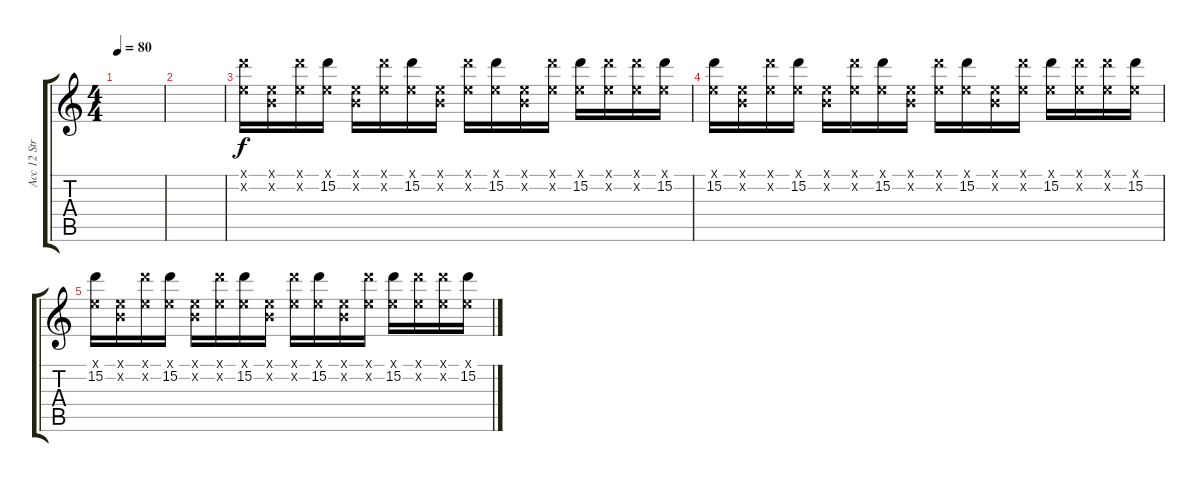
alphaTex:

\track ("Acc 12 String" "Acc 12 Str") {instrument acousticguitarsteel}
\staff {score tabs}
\tuning (E4 B3 G3 D3 A2 E2) {hide}
\ts (4 4)
\tempo 80
\clef g2
\ks c
|
|
(0.1{x} 15.2{x}).16{instrument distortionguitar} (0.1{x} 0.2{x}).16 (0.1{x} 15.2{x}).16 (0.1{x} 15.2).16 (0.1{x} 0.2{x}).16 (0.1{x} 15.2{x}).16 (0.1{x} 15.2).16 (0.1{x} 0.2{x}).16 (0.1{x} 15.2{x}).16 (0.1{x} 15.2).16 (0.1{x} 0.2{x}).16 (0.1{x} 15.2{x}).16 (0.1{x} 15.2).16 (0.1{x} 15.2{x}).16 (0.1{x} 15.2{x}).16 (0.1{x} 15.2).16 |
(0.1{x} 15.2).16{instrument distortionguitar} (0.1{x} 0.2{x}).16 (0.1{x} 15.2{x}).16 (0.1{x} 15.2).16 (0.1{x} 0.2{x}).16 (0.1{x} 15.2{x}).16 (0.1{x} 15.2).16 (0.1{x} 0.2{x}).16 (0.1{x} 15.2{x}).16 (0.1{x} 15.2).16 (0.1{x} 0.2{x}).16 (0.1{x} 15.2{x}).16 (0.1{x} 15.2).16 (0.1{x} 15.2{x}).16 (0.1{x} 15.2{x}).16 (0.1{x} 15.2).16 |
(0.1{x} 15.2).16{instrument distortionguitar} (0.1{x} 0.2{x}).16 (0.1{x} 15.2{x}).16 (0.1{x} 15.2).16 (0.1{x} 0.2{x}).16 (0.1{x} 15.2{x}).16 (0.1{x} 15.2).16 (0.1{x} 0.2{x}).16 (0.1{x} 15.2{x}).16 (0.1{x} 15.2).16 (0.1{x} 0.2{x}).16 (0.1{x} 15.2{x}).16 (0.1{x} 15.2).16 (0.1{x} 15.2{x}).16 (0.1{x} 15.2{x}).16 (0.1{x} 15.2).16
